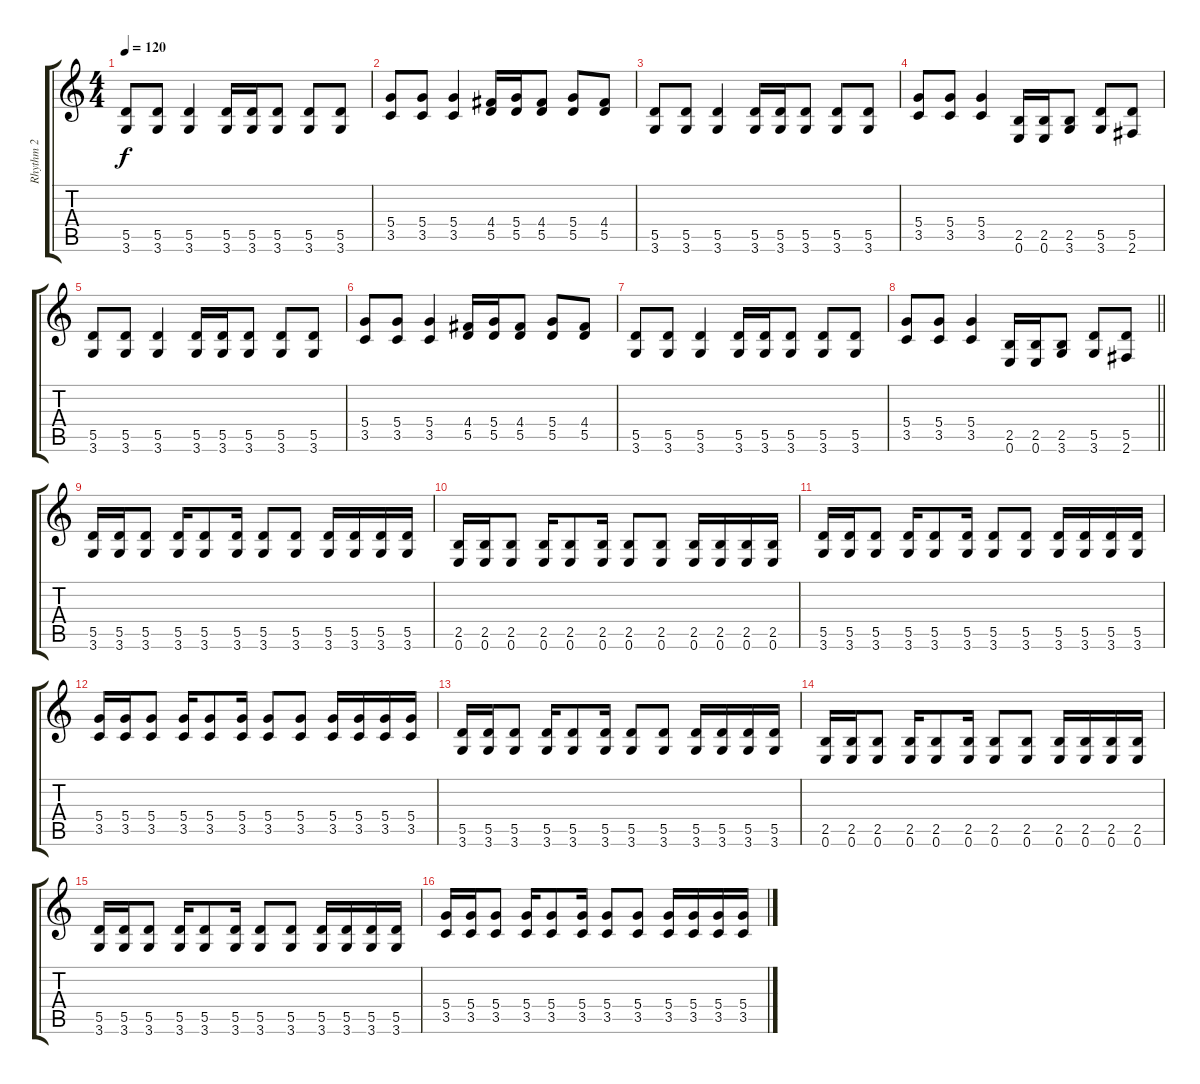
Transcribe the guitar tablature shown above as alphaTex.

\track ("Rhythm 2" "Rhythm 2") {instrument distortionguitar}
\staff {score tabs}
\tuning (E4 B3 G3 D3 A2 E2) {hide}
\ts (4 4)
\tempo 120
\clef g2
\ks c
(5.5 3.6).8{dy f} (5.5 3.6).8 (5.5 3.6).4 (5.5 3.6).16 (5.5 3.6).16 (5.5 3.6).8 (5.5 3.6).8 (5.5 3.6).8 |
(5.4 3.5).8 (5.4 3.5).8 (5.4 3.5).4 (4.4 5.5).16 (5.4 5.5).16 (4.4 5.5).8 (5.4 5.5).8 (4.4 5.5).8 |
(5.5 3.6).8 (5.5 3.6).8 (5.5 3.6).4 (5.5 3.6).16 (5.5 3.6).16 (5.5 3.6).8 (5.5 3.6).8 (5.5 3.6).8 |
(5.4 3.5).8 (5.4 3.5).8 (5.4 3.5).4 (2.5 0.6).16 (2.5 0.6).16 (2.5 3.6).8 (5.5 3.6).8 (5.5 2.6).8 |
(5.5 3.6).8 (5.5 3.6).8 (5.5 3.6).4 (5.5 3.6).16 (5.5 3.6).16 (5.5 3.6).8 (5.5 3.6).8 (5.5 3.6).8 |
(5.4 3.5).8 (5.4 3.5).8 (5.4 3.5).4 (4.4 5.5).16 (5.4 5.5).16 (4.4 5.5).8 (5.4 5.5).8 (4.4 5.5).8 |
(5.5 3.6).8 (5.5 3.6).8 (5.5 3.6).4 (5.5 3.6).16 (5.5 3.6).16 (5.5 3.6).8 (5.5 3.6).8 (5.5 3.6).8 |
\barLineRight lightlight
(5.4 3.5).8 (5.4 3.5).8 (5.4 3.5).4 (2.5 0.6).16 (2.5 0.6).16 (2.5 3.6).8 (5.5 3.6).8 (5.5 2.6).8 |
(5.5 3.6).16 (5.5 3.6).16 (5.5 3.6).8 (5.5 3.6).16 (5.5 3.6).8 (5.5 3.6).16 (5.5 3.6).8 (5.5 3.6).8 (5.5 3.6).16 (5.5 3.6).16 (5.5 3.6).16 (5.5 3.6).16 |
(2.5 0.6).16 (2.5 0.6).16 (2.5 0.6).8 (2.5 0.6).16 (2.5 0.6).8 (2.5 0.6).16 (2.5 0.6).8 (2.5 0.6).8 (2.5 0.6).16 (2.5 0.6).16 (2.5 0.6).16 (2.5 0.6).16 |
(5.5 3.6).16 (5.5 3.6).16 (5.5 3.6).8 (5.5 3.6).16 (5.5 3.6).8 (5.5 3.6).16 (5.5 3.6).8 (5.5 3.6).8 (5.5 3.6).16 (5.5 3.6).16 (5.5 3.6).16 (5.5 3.6).16 |
(5.4 3.5).16 (5.4 3.5).16 (5.4 3.5).8 (5.4 3.5).16 (5.4 3.5).8 (5.4 3.5).16 (5.4 3.5).8 (5.4 3.5).8 (5.4 3.5).16 (5.4 3.5).16 (5.4 3.5).16 (5.4 3.5).16 |
(5.5 3.6).16 (5.5 3.6).16 (5.5 3.6).8 (5.5 3.6).16 (5.5 3.6).8 (5.5 3.6).16 (5.5 3.6).8 (5.5 3.6).8 (5.5 3.6).16 (5.5 3.6).16 (5.5 3.6).16 (5.5 3.6).16 |
(2.5 0.6).16 (2.5 0.6).16 (2.5 0.6).8 (2.5 0.6).16 (2.5 0.6).8 (2.5 0.6).16 (2.5 0.6).8 (2.5 0.6).8 (2.5 0.6).16 (2.5 0.6).16 (2.5 0.6).16 (2.5 0.6).16 |
(5.5 3.6).16 (5.5 3.6).16 (5.5 3.6).8 (5.5 3.6).16 (5.5 3.6).8 (5.5 3.6).16 (5.5 3.6).8 (5.5 3.6).8 (5.5 3.6).16 (5.5 3.6).16 (5.5 3.6).16 (5.5 3.6).16 |
(5.4 3.5).16 (5.4 3.5).16 (5.4 3.5).8 (5.4 3.5).16 (5.4 3.5).8 (5.4 3.5).16 (5.4 3.5).8 (5.4 3.5).8 (5.4 3.5).16 (5.4 3.5).16 (5.4 3.5).16 (5.4 3.5).16
